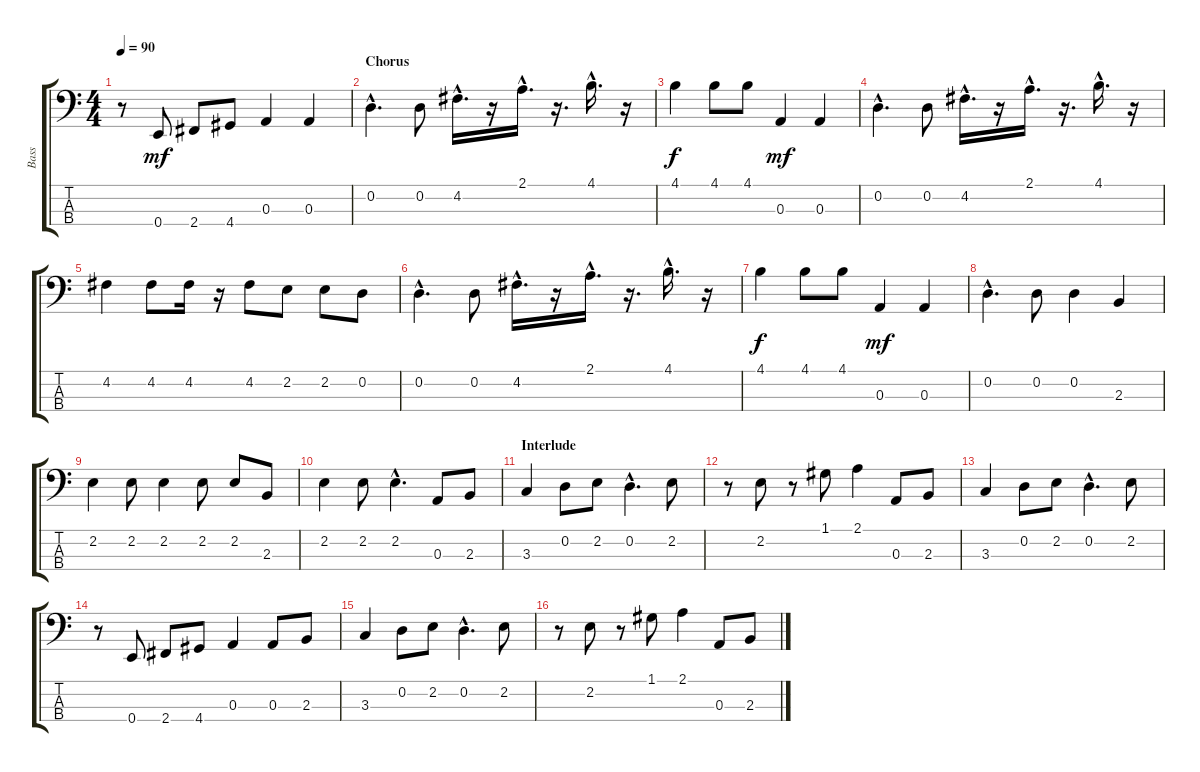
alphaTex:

\track ("Bass" "Bass") {instrument electricbassfinger}
\staff {score tabs}
\tuning (G2 D2 A1 E1) {hide}
\ts (4 4)
\tempo 90
\clef f4
\ks c
r.8{dy mf} 0.4.8 2.4.8 4.4.8 0.3.4 0.3.4 |
\section ("" "Chorus")
0.2{hac}.4{d} 0.2.8 4.2{hac}.16{d} r.16 2.1{hac}.16{d} r.16{d} 4.1{hac}.16{d} r.16 |
4.1.4{dy f} 4.1.8 4.1.8 0.3.4{dy mf} 0.3.4 |
0.2{hac}.4{d} 0.2.8 4.2{hac}.16{d} r.16 2.1{hac}.16{d} r.16{d} 4.1{hac}.16{d} r.16 |
4.2.4 4.2.8 4.2.16 r.16 4.2.8 2.2.8 2.2.8 0.2.8 |
0.2{hac}.4{d} 0.2.8 4.2{hac}.16{d} r.16 2.1{hac}.16{d} r.16{d} 4.1{hac}.16{d} r.16 |
4.1.4{dy f} 4.1.8 4.1.8 0.3.4{dy mf} 0.3.4 |
0.2{hac}.4{d} 0.2.8 0.2.4 2.3.4 |
2.2.4 2.2.8 2.2.4 2.2.8 2.2.8 2.3.8 |
2.2.4 2.2.8 2.2{hac}.4{d} 0.3.8 2.3.8 |
\section ("" "Interlude")
3.3.4 0.2.8 2.2.8 0.2{hac}.4{d} 2.2.8 |
r.8 2.2.8 r.8 1.1.8 2.1.4 0.3.8 2.3.8 |
3.3.4 0.2.8 2.2.8 0.2{hac}.4{d} 2.2.8 |
r.8 0.4.8 2.4.8 4.4.8 0.3.4 0.3.8 2.3.8 |
3.3.4 0.2.8 2.2.8 0.2{hac}.4{d} 2.2.8 |
r.8 2.2.8 r.8 1.1.8 2.1.4 0.3.8 2.3.8
